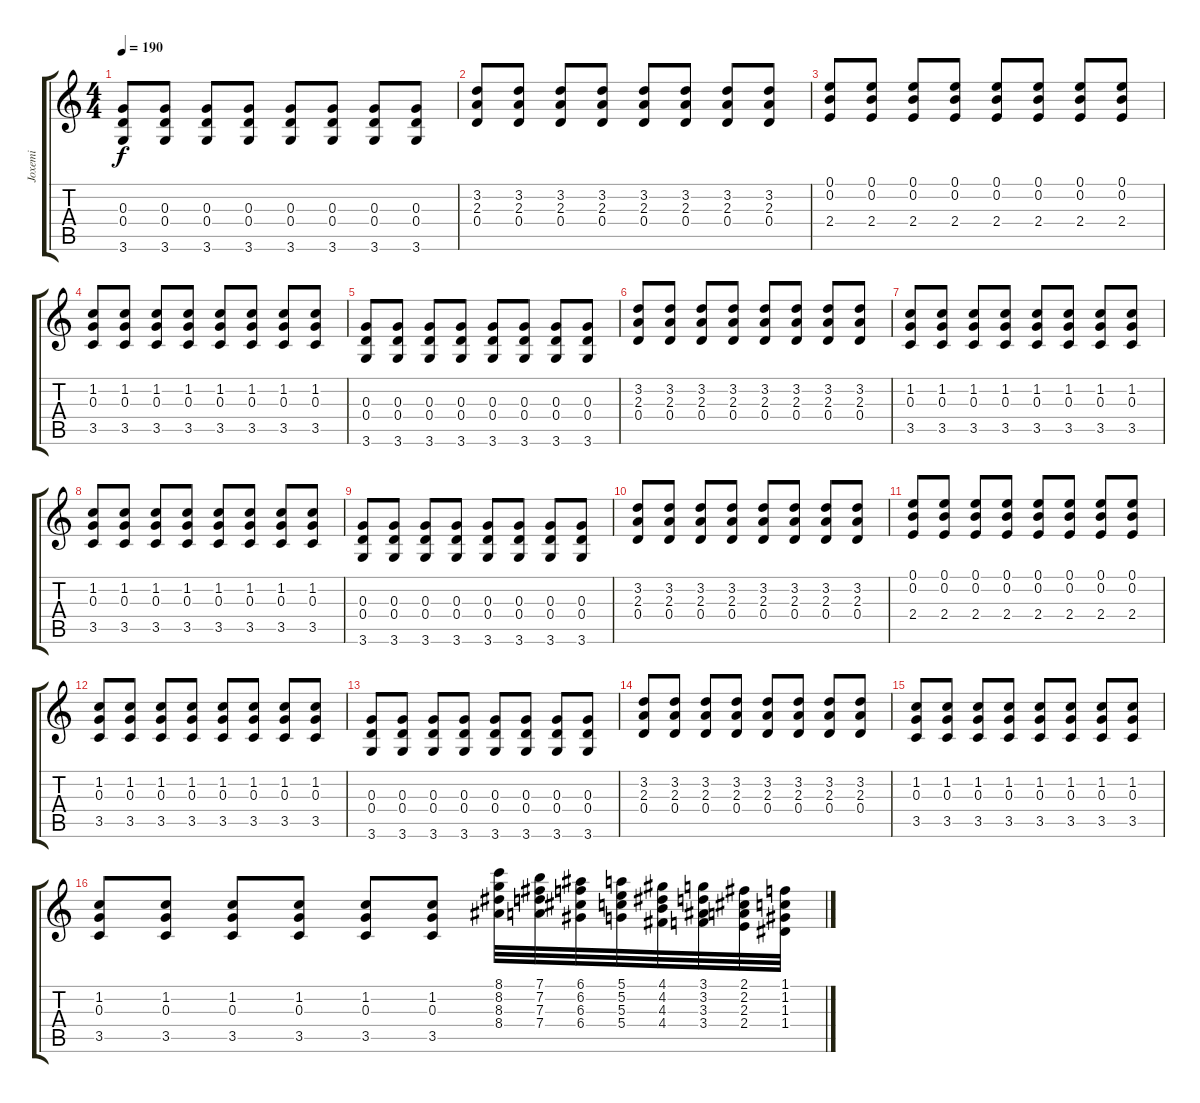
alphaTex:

\track ("Joxemi" "Joxemi") {instrument distortionguitar}
\staff {score tabs}
\tuning (E4 B3 G3 D3 A2 E2) {hide}
\ts (4 4)
\tempo 190
\clef g2
\ks c
(0.3 0.4 3.6).8{dy f volume 13 balance 8} (0.3 0.4 3.6).8 (0.3 0.4 3.6).8 (0.3 0.4 3.6).8 (0.3 0.4 3.6).8 (0.3 0.4 3.6).8 (0.3 0.4 3.6).8 (0.3 0.4 3.6).8 |
(3.2 2.3 0.4).8 (3.2 2.3 0.4).8 (3.2 2.3 0.4).8 (3.2 2.3 0.4).8 (3.2 2.3 0.4).8 (3.2 2.3 0.4).8 (3.2 2.3 0.4).8 (3.2 2.3 0.4).8 |
(0.1 0.2 2.4).8 (0.1 0.2 2.4).8 (0.1 0.2 2.4).8 (0.1 0.2 2.4).8 (0.1 0.2 2.4).8 (0.1 0.2 2.4).8 (0.1 0.2 2.4).8 (0.1 0.2 2.4).8 |
(1.2 0.3 3.5).8 (1.2 0.3 3.5).8 (1.2 0.3 3.5).8 (1.2 0.3 3.5).8 (1.2 0.3 3.5).8 (1.2 0.3 3.5).8 (1.2 0.3 3.5).8 (1.2 0.3 3.5).8 |
(0.3 0.4 3.6).8 (0.3 0.4 3.6).8 (0.3 0.4 3.6).8 (0.3 0.4 3.6).8 (0.3 0.4 3.6).8 (0.3 0.4 3.6).8 (0.3 0.4 3.6).8 (0.3 0.4 3.6).8 |
(3.2 2.3 0.4).8 (3.2 2.3 0.4).8 (3.2 2.3 0.4).8 (3.2 2.3 0.4).8 (3.2 2.3 0.4).8 (3.2 2.3 0.4).8 (3.2 2.3 0.4).8 (3.2 2.3 0.4).8 |
(1.2 0.3 3.5).8 (1.2 0.3 3.5).8 (1.2 0.3 3.5).8 (1.2 0.3 3.5).8 (1.2 0.3 3.5).8 (1.2 0.3 3.5).8 (1.2 0.3 3.5).8 (1.2 0.3 3.5).8 |
(1.2 0.3 3.5).8 (1.2 0.3 3.5).8 (1.2 0.3 3.5).8 (1.2 0.3 3.5).8 (1.2 0.3 3.5).8 (1.2 0.3 3.5).8 (1.2 0.3 3.5).8 (1.2 0.3 3.5).8 |
(0.3 0.4 3.6).8 (0.3 0.4 3.6).8 (0.3 0.4 3.6).8 (0.3 0.4 3.6).8 (0.3 0.4 3.6).8 (0.3 0.4 3.6).8 (0.3 0.4 3.6).8 (0.3 0.4 3.6).8 |
(3.2 2.3 0.4).8 (3.2 2.3 0.4).8 (3.2 2.3 0.4).8 (3.2 2.3 0.4).8 (3.2 2.3 0.4).8 (3.2 2.3 0.4).8 (3.2 2.3 0.4).8 (3.2 2.3 0.4).8 |
(0.1 0.2 2.4).8 (0.1 0.2 2.4).8 (0.1 0.2 2.4).8 (0.1 0.2 2.4).8 (0.1 0.2 2.4).8 (0.1 0.2 2.4).8 (0.1 0.2 2.4).8 (0.1 0.2 2.4).8 |
(1.2 0.3 3.5).8 (1.2 0.3 3.5).8 (1.2 0.3 3.5).8 (1.2 0.3 3.5).8 (1.2 0.3 3.5).8 (1.2 0.3 3.5).8 (1.2 0.3 3.5).8 (1.2 0.3 3.5).8 |
(0.3 0.4 3.6).8 (0.3 0.4 3.6).8 (0.3 0.4 3.6).8 (0.3 0.4 3.6).8 (0.3 0.4 3.6).8 (0.3 0.4 3.6).8 (0.3 0.4 3.6).8 (0.3 0.4 3.6).8 |
(3.2 2.3 0.4).8 (3.2 2.3 0.4).8 (3.2 2.3 0.4).8 (3.2 2.3 0.4).8 (3.2 2.3 0.4).8 (3.2 2.3 0.4).8 (3.2 2.3 0.4).8 (3.2 2.3 0.4).8 |
(1.2 0.3 3.5).8 (1.2 0.3 3.5).8 (1.2 0.3 3.5).8 (1.2 0.3 3.5).8 (1.2 0.3 3.5).8 (1.2 0.3 3.5).8 (1.2 0.3 3.5).8 (1.2 0.3 3.5).8 |
(1.2 0.3 3.5).8 (1.2 0.3 3.5).8 (1.2 0.3 3.5).8 (1.2 0.3 3.5).8 (1.2 0.3 3.5).8 (1.2 0.3 3.5).8 (8.1 8.2 8.3 8.4).32{volume 12} (7.1 7.2 7.3 7.4).32{volume 12} (6.1 6.2 6.3 6.4).32{volume 12} (5.1 5.2 5.3 5.4).32{volume 12} (4.1 4.2 4.3 4.4).32{volume 12} (3.1 3.2 3.3 3.4).32{volume 12} (2.1 2.2 2.3 2.4).32{volume 12} (1.1 1.2 1.3 1.4).32{volume 12}
